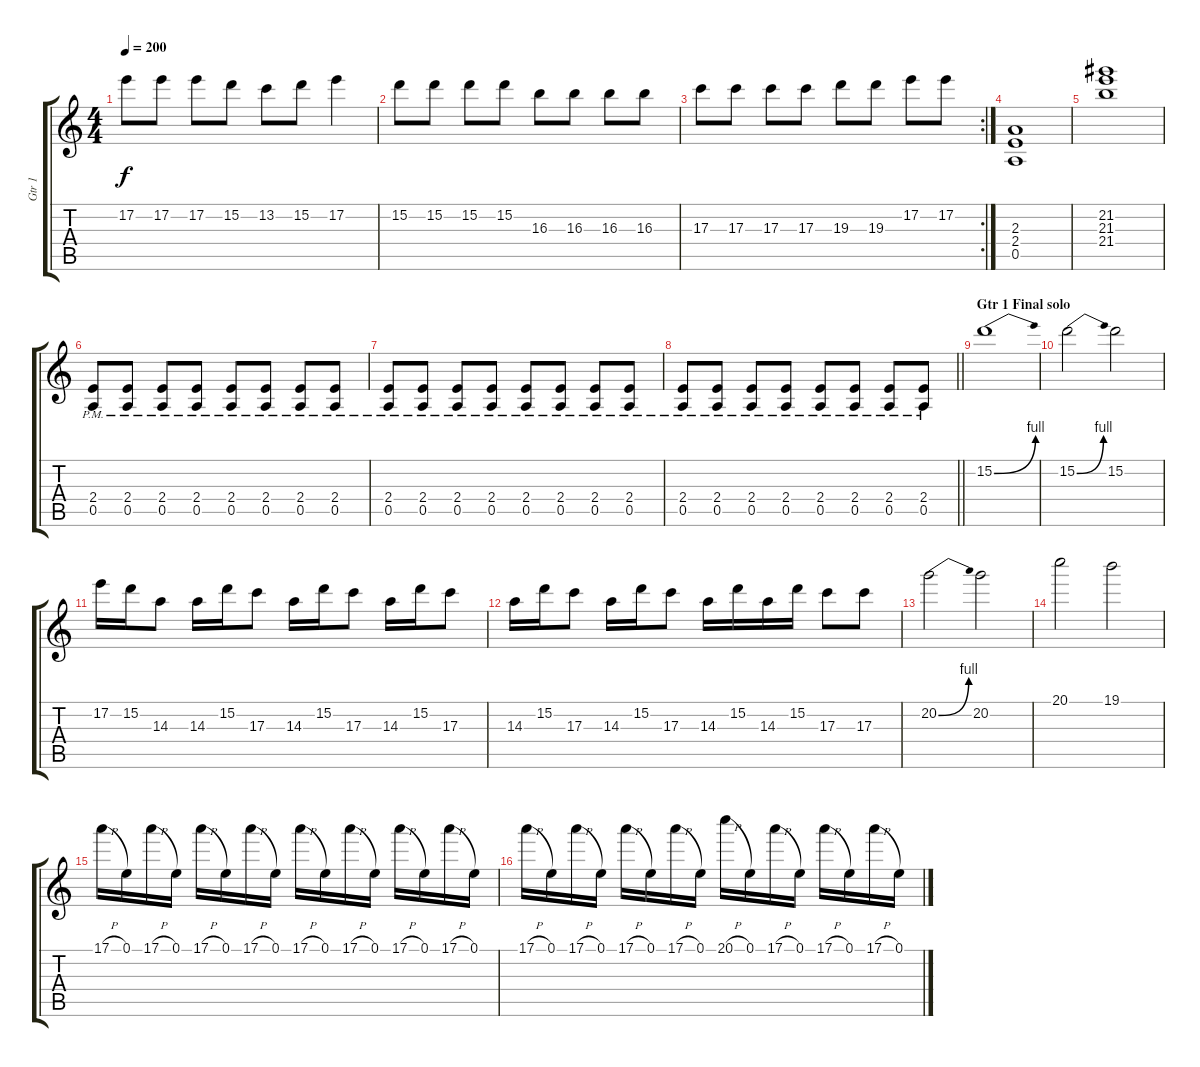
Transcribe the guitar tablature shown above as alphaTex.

\track ("Gtr 1" "Gtr 1") {instrument electricguitarclean}
\staff {score tabs}
\tuning (E4 B3 G3 D3 A2 E2) {hide}
\ts (4 4)
\tempo 200
\clef g2
\ks c
17.2.8{dy f} 17.2.8 17.2.8 15.2.8 13.2.8 15.2.8 17.2.4 |
15.2.8 15.2.8 15.2.8 15.2.8 16.3.8 16.3.8 16.3.8 16.3.8 |
\rc 2
17.3.8 17.3.8 17.3.8 17.3.8 19.3.8 19.3.8 17.2.8 17.2.8 |
(2.3 2.4 0.5).1 |
(21.2 21.3 21.4).1 |
(2.4{pm} 0.5{pm}).8 (2.4{pm} 0.5{pm}).8 (2.4{pm} 0.5{pm}).8 (2.4{pm} 0.5{pm}).8 (2.4{pm} 0.5{pm}).8 (2.4{pm} 0.5{pm}).8 (2.4{pm} 0.5{pm}).8 (2.4{pm} 0.5{pm}).8 |
(2.4{pm} 0.5{pm}).8 (2.4{pm} 0.5{pm}).8 (2.4{pm} 0.5{pm}).8 (2.4{pm} 0.5{pm}).8 (2.4{pm} 0.5{pm}).8 (2.4{pm} 0.5{pm}).8 (2.4{pm} 0.5{pm}).8 (2.4{pm} 0.5{pm}).8 |
\barLineRight lightlight
(2.4{pm} 0.5{pm}).8 (2.4{pm} 0.5{pm}).8 (2.4{pm} 0.5{pm}).8 (2.4{pm} 0.5{pm}).8 (2.4{pm} 0.5{pm}).8 (2.4{pm} 0.5{pm}).8 (2.4{pm} 0.5{pm}).8 (2.4{pm} 0.5{pm}).8 |
\section ("" "Gtr 1 Final solo")
15.2{be (bend 0 0 60 4)}.1 |
15.2{be (bend 0 0 60 4)}.2 15.2.2 |
17.2.16 15.2.16 14.3.8 14.3.16 15.2.16 17.3.8 14.3.16 15.2.16 17.3.8 14.3.16 15.2.16 17.3.8 |
14.3.16 15.2.16 17.3.8 14.3.16 15.2.16 17.3.8 14.3.16 15.2.16 14.3.16 15.2.16 17.3.8 17.3.8 |
20.2{be (bend 0 0 60 4)}.2 20.2.2 |
20.1.2 19.1.2 |
17.1{h}.16 0.1.16 17.1{h}.16 0.1.16 17.1{h}.16 0.1.16 17.1{h}.16 0.1.16 17.1{h}.16 0.1.16 17.1{h}.16 0.1.16 17.1{h}.16 0.1.16 17.1{h}.16 0.1.16 |
17.1{h}.16 0.1.16 17.1{h}.16 0.1.16 17.1{h}.16 0.1.16 17.1{h}.16 0.1.16 20.1{h}.16 0.1.16 17.1{h}.16 0.1.16 17.1{h}.16 0.1.16 17.1{h}.16 0.1.16
